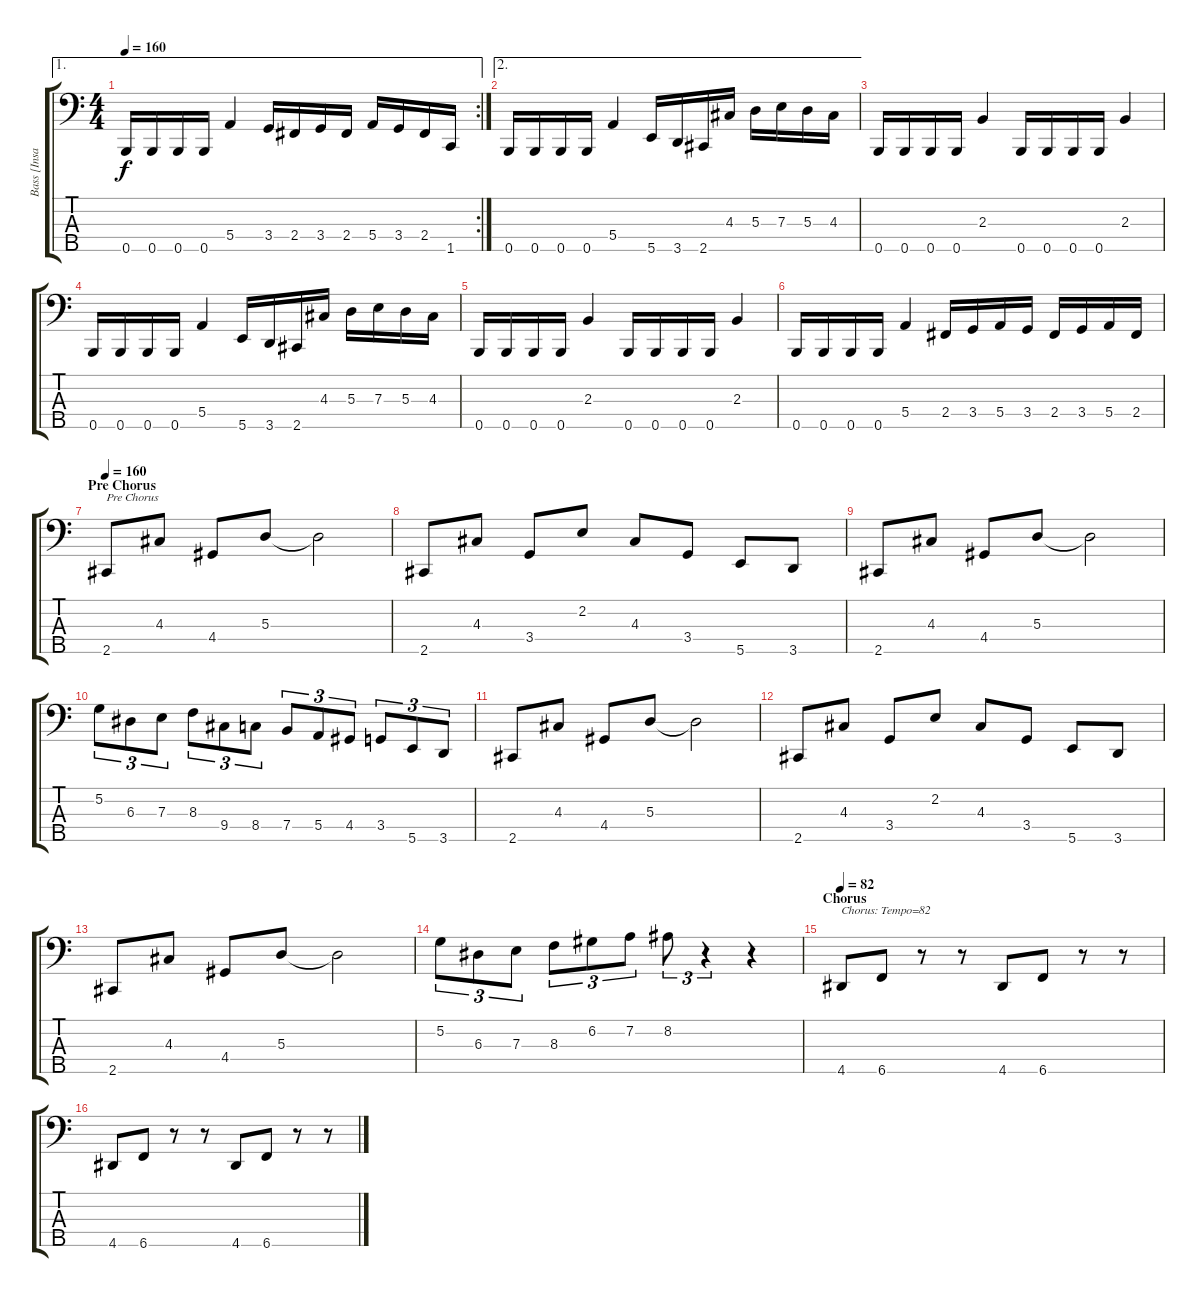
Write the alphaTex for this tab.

\track ("Bass [Insahn]" "Bass [Insa") {instrument electricbasspick}
\staff {score tabs}
\tuning (G2 D2 A1 E1 B0) {hide}
\ae 1
\rc 2
\ts (4 4)
\tempo 160
\clef f4
\ks c
0.5.16{dy f} 0.5.16 0.5.16 0.5.16 5.4.4 3.4.16 2.4.16 3.4.16 2.4.16 5.4.16 3.4.16 2.4.16 1.5.16 |
\ae 2
0.5.16 0.5.16 0.5.16 0.5.16 5.4.4 5.5.16 3.5.16 2.5.16 4.3.16 5.3.16 7.3.16 5.3.16 4.3.16 |
0.5.16 0.5.16 0.5.16 0.5.16 2.3.4 0.5.16 0.5.16 0.5.16 0.5.16 2.3.4 |
0.5.16 0.5.16 0.5.16 0.5.16 5.4.4 5.5.16 3.5.16 2.5.16 4.3.16 5.3.16 7.3.16 5.3.16 4.3.16 |
0.5.16 0.5.16 0.5.16 0.5.16 2.3.4 0.5.16 0.5.16 0.5.16 0.5.16 2.3.4 |
0.5.16 0.5.16 0.5.16 0.5.16 5.4.4 2.4.16 3.4.16 5.4.16 3.4.16 2.4.16 3.4.16 5.4.16 2.4.16 |
\section ("" "Pre Chorus")
\tempo 160
2.5.8{txt "Pre Chorus"} 4.3.8 4.4.8 5.3.8 5.3{t}.2 |
2.5.8 4.3.8 3.4.8 2.2.8 4.3.8 3.4.8 5.5.8 3.5.8 |
2.5.8 4.3.8 4.4.8 5.3.8 5.3{t}.2 |
5.2.8{tu (3 2)} 6.3.8{tu (3 2)} 7.3.8{tu (3 2)} 8.3.8{tu (3 2)} 9.4.8{tu (3 2)} 8.4.8{tu (3 2)} 7.4.8{tu (3 2)} 5.4.8{tu (3 2)} 4.4.8{tu (3 2)} 3.4.8{tu (3 2)} 5.5.8{tu (3 2)} 3.5.8{tu (3 2)} |
2.5.8 4.3.8 4.4.8 5.3.8 5.3{t}.2 |
2.5.8 4.3.8 3.4.8 2.2.8 4.3.8 3.4.8 5.5.8 3.5.8 |
2.5.8 4.3.8 4.4.8 5.3.8 5.3{t}.2 |
5.2.8{tu (3 2)} 6.3.8{tu (3 2)} 7.3.8{tu (3 2)} 8.3.8{tu (3 2)} 6.2.8{tu (3 2)} 7.2.8{tu (3 2)} 8.2.8{tu (3 2)} r.4{tu (3 2)} r.4 |
\section ("" "Chorus")
\tempo 82
4.5.8{txt "Chorus: Tempo=82"} 6.5.8 r.8 r.8 4.5.8 6.5.8 r.8 r.8 |
4.5.8 6.5.8 r.8 r.8 4.5.8 6.5.8 r.8 r.8
